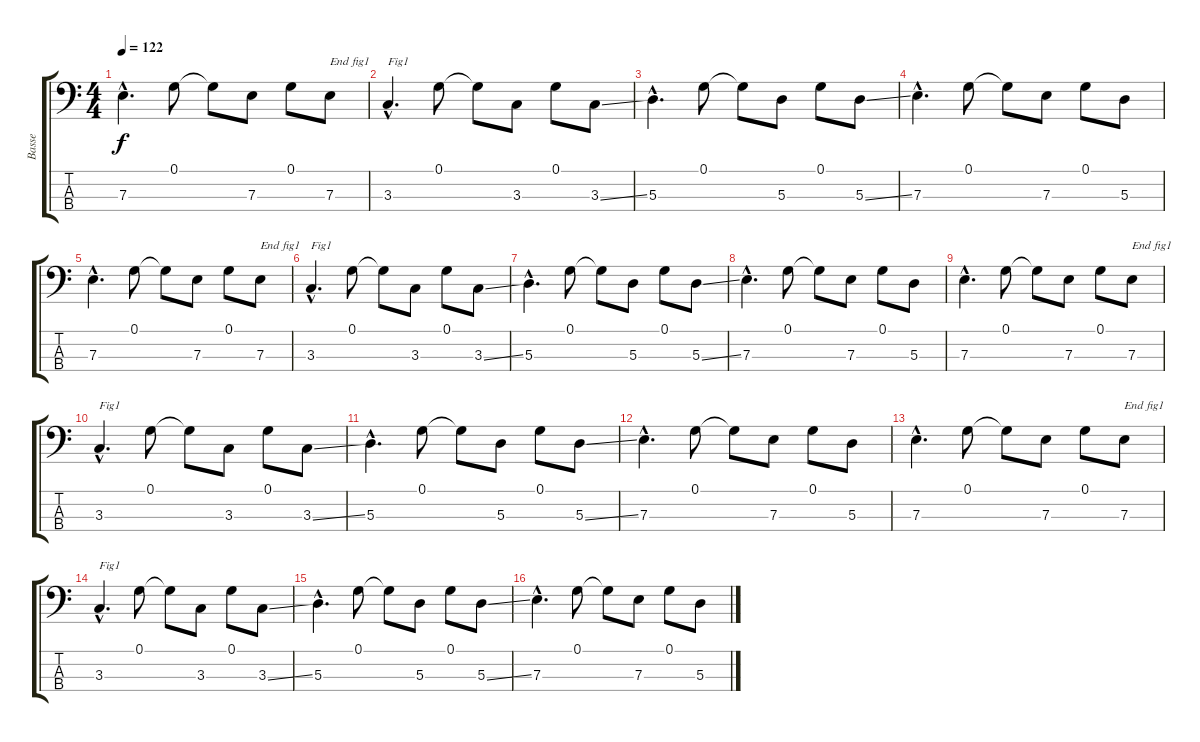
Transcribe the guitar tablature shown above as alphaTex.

\track ("Basse" "Basse") {instrument electricbassfinger}
\staff {score tabs}
\tuning (G2 D2 A1 E1) {hide}
\ts (4 4)
\tempo 122
\clef f4
\ks c
7.3{hac}.4{d dy f} 0.1.8 0.1{t}.8 7.3.8 0.1.8 7.3.8{txt "End fig1"} |
3.3{hac}.4{d txt "Fig1"} 0.1.8 0.1{t}.8 3.3.8 0.1.8 3.3{ss}.8 |
5.3{hac}.4{d} 0.1.8 0.1{t}.8 5.3.8 0.1.8 5.3{ss}.8 |
7.3{hac}.4{d} 0.1.8 0.1{t}.8 7.3.8 0.1.8 5.3.8 |
7.3{hac}.4{d} 0.1.8 0.1{t}.8 7.3.8 0.1.8 7.3.8{txt "End fig1"} |
3.3{hac}.4{d txt "Fig1"} 0.1.8 0.1{t}.8 3.3.8 0.1.8 3.3{ss}.8 |
5.3{hac}.4{d} 0.1.8 0.1{t}.8 5.3.8 0.1.8 5.3{ss}.8 |
7.3{hac}.4{d} 0.1.8 0.1{t}.8 7.3.8 0.1.8 5.3.8 |
7.3{hac}.4{d} 0.1.8 0.1{t}.8 7.3.8 0.1.8 7.3.8{txt "End fig1"} |
3.3{hac}.4{d txt "Fig1"} 0.1.8 0.1{t}.8 3.3.8 0.1.8 3.3{ss}.8 |
5.3{hac}.4{d} 0.1.8 0.1{t}.8 5.3.8 0.1.8 5.3{ss}.8 |
7.3{hac}.4{d} 0.1.8 0.1{t}.8 7.3.8 0.1.8 5.3.8 |
7.3{hac}.4{d} 0.1.8 0.1{t}.8 7.3.8 0.1.8 7.3.8{txt "End fig1"} |
3.3{hac}.4{d txt "Fig1"} 0.1.8 0.1{t}.8 3.3.8 0.1.8 3.3{ss}.8 |
5.3{hac}.4{d} 0.1.8 0.1{t}.8 5.3.8 0.1.8 5.3{ss}.8 |
7.3{hac}.4{d} 0.1.8 0.1{t}.8 7.3.8 0.1.8 5.3.8
